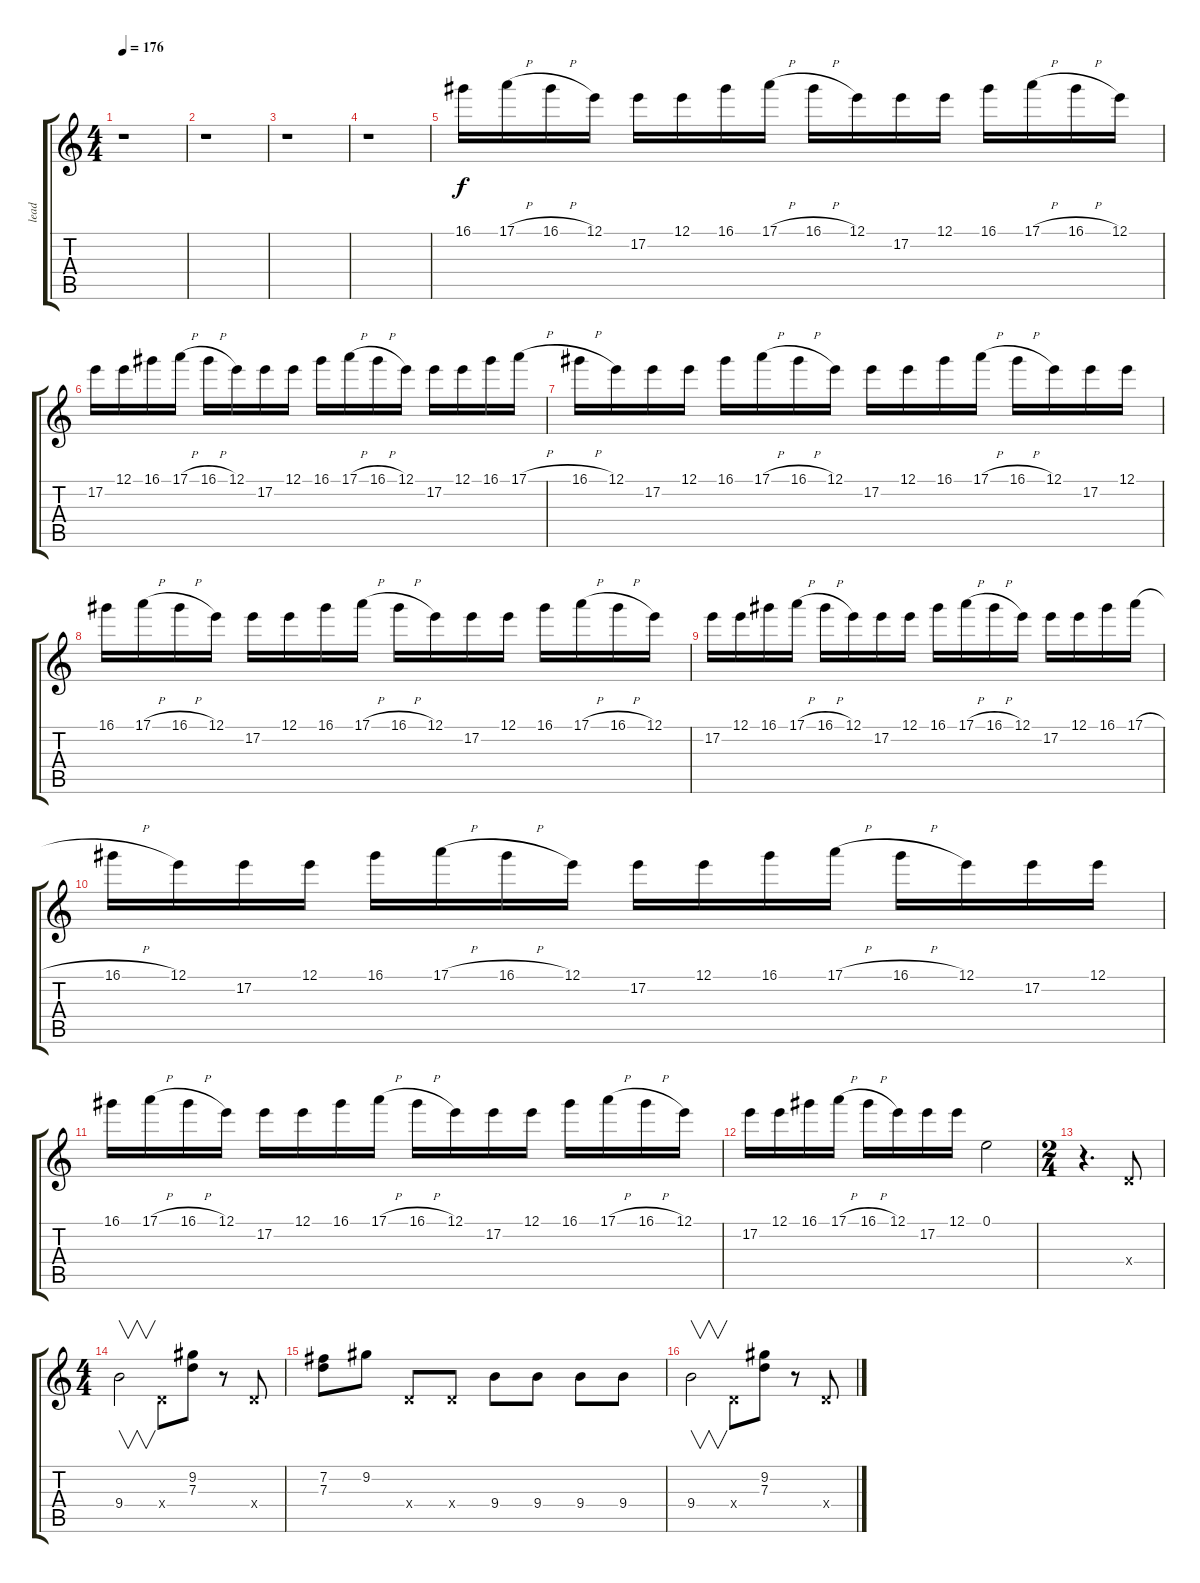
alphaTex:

\track ("lead" "lead") {instrument distortionguitar}
\staff {score tabs}
\tuning (E4 B3 G3 D3 A2 E2) {hide}
\ts (4 4)
\tempo 176
\clef g2
\ks c
r.1{dy f} |
r.1 |
r.1 |
r.1 |
16.1.16 17.1{h}.16 16.1{h}.16 12.1.16 17.2.16 12.1.16 16.1.16 17.1{h}.16 16.1{h}.16 12.1.16 17.2.16 12.1.16 16.1.16 17.1{h}.16 16.1{h}.16 12.1.16 |
17.2.16 12.1.16 16.1.16 17.1{h}.16 16.1{h}.16 12.1.16 17.2.16 12.1.16 16.1.16 17.1{h}.16 16.1{h}.16 12.1.16 17.2.16 12.1.16 16.1.16 17.1{h}.16 |
16.1{h}.16 12.1.16 17.2.16 12.1.16 16.1.16 17.1{h}.16 16.1{h}.16 12.1.16 17.2.16 12.1.16 16.1.16 17.1{h}.16 16.1{h}.16 12.1.16 17.2.16 12.1.16 |
16.1.16 17.1{h}.16 16.1{h}.16 12.1.16 17.2.16 12.1.16 16.1.16 17.1{h}.16 16.1{h}.16 12.1.16 17.2.16 12.1.16 16.1.16 17.1{h}.16 16.1{h}.16 12.1.16 |
17.2.16 12.1.16 16.1.16 17.1{h}.16 16.1{h}.16 12.1.16 17.2.16 12.1.16 16.1.16 17.1{h}.16 16.1{h}.16 12.1.16 17.2.16 12.1.16 16.1.16 17.1{h}.16 |
16.1{h}.16 12.1.16 17.2.16 12.1.16 16.1.16 17.1{h}.16 16.1{h}.16 12.1.16 17.2.16 12.1.16 16.1.16 17.1{h}.16 16.1{h}.16 12.1.16 17.2.16 12.1.16 |
16.1.16 17.1{h}.16 16.1{h}.16 12.1.16 17.2.16 12.1.16 16.1.16 17.1{h}.16 16.1{h}.16 12.1.16 17.2.16 12.1.16 16.1.16 17.1{h}.16 16.1{h}.16 12.1.16 |
17.2.16 12.1.16 16.1.16 17.1{h}.16 16.1{h}.16 12.1.16 17.2.16 12.1.16 0.1.2 |
\ts (2 4)
r.4{d} 0.4{x}.8 |
\ts (4 4)
9.4.2{v} 0.4{x}.8 (9.2 7.3).8 r.8 0.4{x}.8 |
(7.2 7.3).8 9.2.8 0.4{x}.8 0.4{x}.8 9.4.8 9.4.8 9.4.8 9.4.8 |
9.4.2{v} 0.4{x}.8 (9.2 7.3).8 r.8 0.4{x}.8
